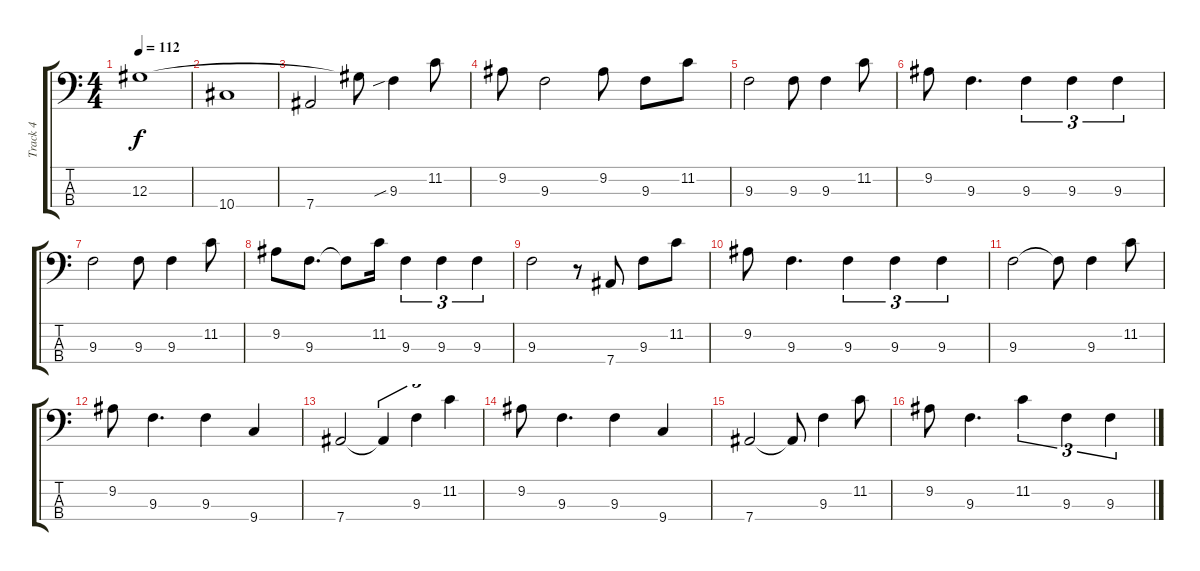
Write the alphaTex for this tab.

\track ("Track 4" "Track 4") {instrument electricbassfinger}
\staff {score tabs}
\tuning (Gb2 Db2 Ab1 Eb1) {hide}
\ts (4 4)
\tempo 112
\clef f4
\ks c
12.3.1{dy f} |
10.4.1 |
7.4.2 12.3{t}.8 9.3{sib}.4 11.2.8 |
9.2.8 9.3.2 9.2.8 9.3.8 11.2.8 |
9.3.2 9.3.8 9.3.4 11.2.8 |
9.2.8 9.3.4{d} 9.3.4{tu (3 2)} 9.3.4{tu (3 2)} 9.3.4{tu (3 2)} |
9.3.2 9.3.8 9.3.4 11.2.8 |
9.2.8 9.3.8{d} 9.3{t}.8 11.2.16 9.3.4{tu (3 2)} 9.3.4{tu (3 2)} 9.3.4{tu (3 2)} |
9.3.2 r.8 7.4.8 9.3.8 11.2.8 |
9.2.8 9.3.4{d} 9.3.4{tu (3 2)} 9.3.4{tu (3 2)} 9.3.4{tu (3 2)} |
9.3.2 9.3{t}.8 9.3.4 11.2.8 |
9.2.8 9.3.4{d} 9.3.4 9.4.4 |
7.4.2 7.4{t}.4{tu (3 2)} 9.3.4{tu (3 2)} 11.2.4{tu (3 2)} |
9.2.8 9.3.4{d} 9.3.4 9.4.4 |
7.4.2 7.4{t}.8 9.3.4 11.2.8 |
9.2.8 9.3.4{d} 11.2.4{tu (3 2)} 9.3.4{tu (3 2)} 9.3.4{tu (3 2)}
